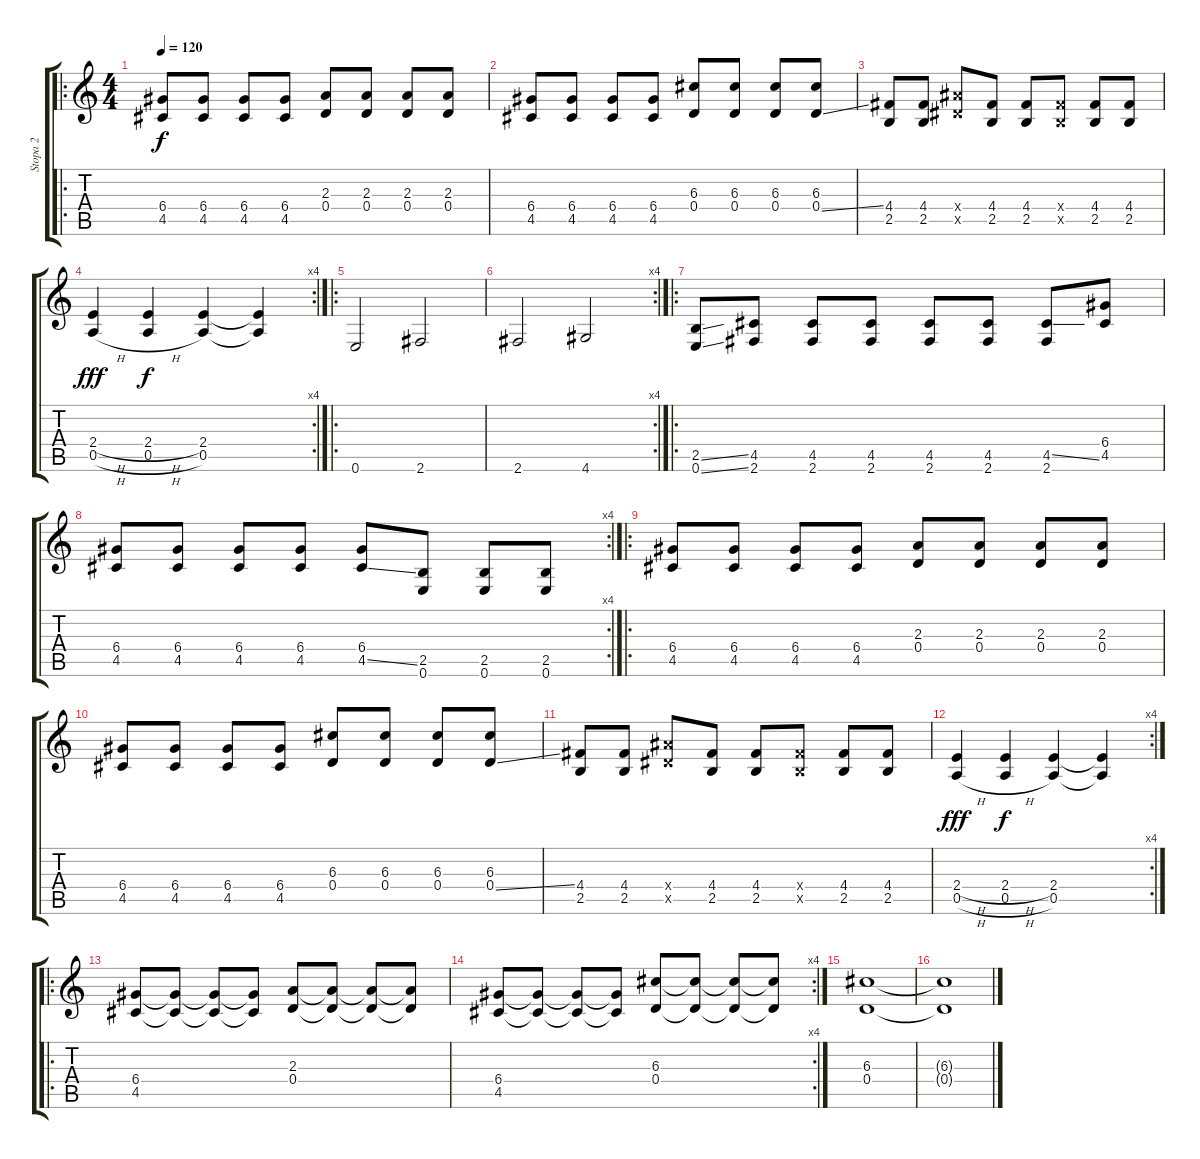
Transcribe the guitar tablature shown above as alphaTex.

\track ("Stopa 2" "Stopa 2") {instrument acousticguitarsteel}
\staff {score tabs}
\tuning (E4 B3 G3 D3 A2 E2) {hide}
\ro
\ts (4 4)
\tempo 120
\clef g2
\ks c
(6.4 4.5).8{dy f} (6.4 4.5).8 (6.4 4.5).8 (6.4 4.5).8 (2.3 0.4).8 (2.3 0.4).8 (2.3 0.4).8 (2.3 0.4).8 |
(6.4 4.5).8 (6.4 4.5).8 (6.4 4.5).8 (6.4 4.5).8 (6.3 0.4).8 (6.3 0.4).8 (6.3 0.4).8 (6.3 0.4{ss}).8 |
(4.4 2.5).8 (4.4 2.5).8 (8.4{x} 6.5{x}).8 (4.4 2.5).8 (4.4 2.5).8 (4.4{x} 2.5{x}).8 (4.4 2.5).8 (4.4 2.5).8 |
\rc 4
(2.4{h} 0.5{h}).4{dy fff} (2.4{h} 0.5{h}).4{dy f} (2.4 0.5).4 (2.4{t} 0.5{t}).4 |
\ro
0.6.2 2.6.2 |
\rc 4
2.6.2 4.6.2 |
\ro
(2.5{ss} 0.6{ss}).8{instrument distortionguitar} (4.5 2.6).8 (4.5 2.6).8 (4.5 2.6).8 (4.5 2.6).8 (4.5 2.6).8 (4.5{ss} 2.6).8 (6.4 4.5).8 |
\rc 4
(6.4 4.5).8 (6.4 4.5).8 (6.4 4.5).8 (6.4 4.5).8 (6.4 4.5{ss}).8 (2.5 0.6).8 (2.5 0.6).8 (2.5 0.6).8 |
\ro
(6.4 4.5).8 (6.4 4.5).8 (6.4 4.5).8 (6.4 4.5).8 (2.3 0.4).8 (2.3 0.4).8 (2.3 0.4).8 (2.3 0.4).8 |
(6.4 4.5).8 (6.4 4.5).8 (6.4 4.5).8 (6.4 4.5).8 (6.3 0.4).8 (6.3 0.4).8 (6.3 0.4).8 (6.3 0.4{ss}).8 |
(4.4 2.5).8 (4.4 2.5).8 (8.4{x} 6.5{x}).8 (4.4 2.5).8 (4.4 2.5).8 (4.4{x} 2.5{x}).8 (4.4 2.5).8 (4.4 2.5).8 |
\rc 4
(2.4{h} 0.5{h}).4{dy fff} (2.4{h} 0.5{h}).4{dy f} (2.4 0.5).4 (2.4{t} 0.5{t}).4 |
\ro
(6.4 4.5).8{instrument distortionguitar} (6.4{t} 4.5{t}).8 (6.4{t} 4.5{t}).8 (6.4{t} 4.5{t}).8 (2.3 0.4).8 (2.3{t} 0.4{t}).8 (2.3{t} 0.4{t}).8 (2.3{t} 0.4{t}).8 |
\rc 4
(6.4 4.5).8 (6.4{t} 4.5{t}).8 (6.4{t} 4.5{t}).8 (6.4{t} 4.5{t}).8 (6.3 0.4).8 (6.3{t} 0.4{t}).8 (6.3{t} 0.4{t}).8 (6.3{t} 0.4{t}).8 |
(6.3 0.4).1{instrument distortionguitar} |
(6.3{t} 0.4{t}).1
